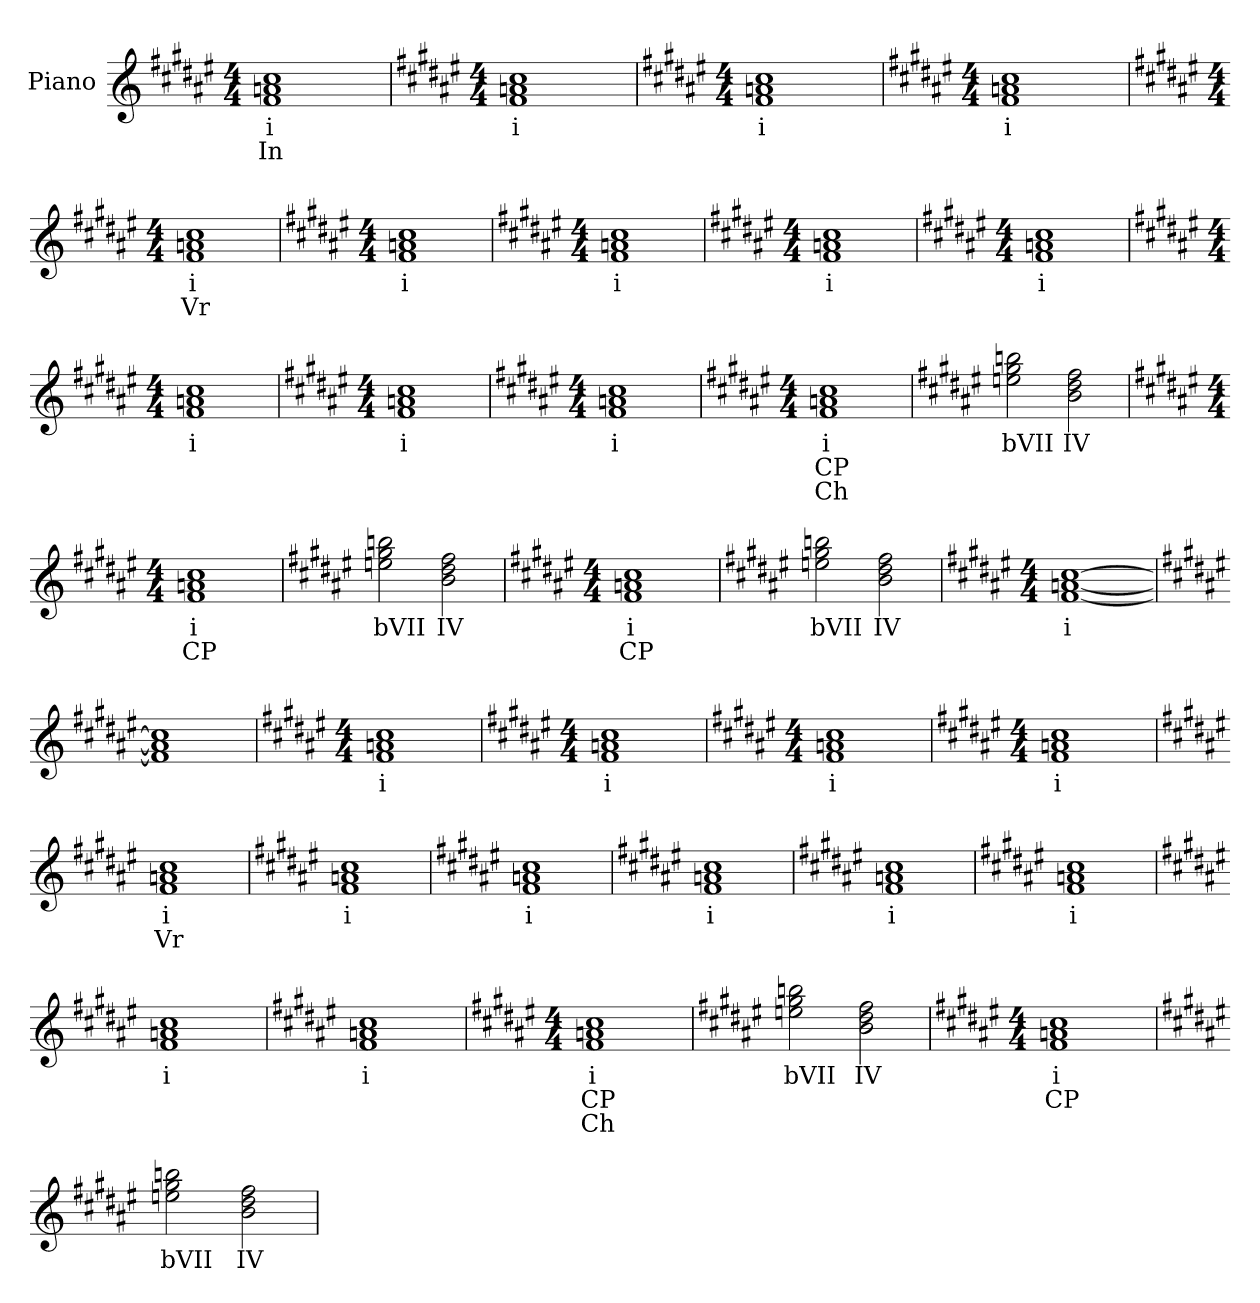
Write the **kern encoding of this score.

**kern	**text	**text	**text
*part1	*part1	*part1	*part1
*staff1	*staff1	*staff1	*staff1
*I"Piano	*	*	*
*I'Pno	*	*	*
*k[f#c#g#d#a#e#]	*	*	*
*F#:	*	*	*
*M4/4	*	*	*
=	=	=	=
1f# 1an 1cc#	i	In	.
=	=	=	=
*k[f#c#g#d#a#e#]	*	*	*
*F#:	*	*	*
*M4/4	*	*	*
1f# 1an 1cc#	i	.	.
=	=	=	=
*k[f#c#g#d#a#e#]	*	*	*
*F#:	*	*	*
*M4/4	*	*	*
1f# 1an 1cc#	i	.	.
=	=	=	=
*k[f#c#g#d#a#e#]	*	*	*
*F#:	*	*	*
*M4/4	*	*	*
1f# 1an 1cc#	i	.	.
=	=	=	=
*k[f#c#g#d#a#e#]	*	*	*
*F#:	*	*	*
*M4/4	*	*	*
1f# 1an 1cc#	i	Vr	.
=	=	=	=
*k[f#c#g#d#a#e#]	*	*	*
*F#:	*	*	*
*M4/4	*	*	*
1f# 1an 1cc#	i	.	.
=	=	=	=
*k[f#c#g#d#a#e#]	*	*	*
*F#:	*	*	*
*M4/4	*	*	*
1f# 1an 1cc#	i	.	.
=	=	=	=
*k[f#c#g#d#a#e#]	*	*	*
*F#:	*	*	*
*M4/4	*	*	*
1f# 1an 1cc#	i	.	.
=	=	=	=
*k[f#c#g#d#a#e#]	*	*	*
*F#:	*	*	*
*M4/4	*	*	*
1f# 1an 1cc#	i	.	.
=	=	=	=
*k[f#c#g#d#a#e#]	*	*	*
*F#:	*	*	*
*M4/4	*	*	*
1f# 1an 1cc#	i	.	.
=	=	=	=
*k[f#c#g#d#a#e#]	*	*	*
*F#:	*	*	*
*M4/4	*	*	*
1f# 1an 1cc#	i	.	.
=	=	=	=
*k[f#c#g#d#a#e#]	*	*	*
*F#:	*	*	*
*M4/4	*	*	*
1f# 1an 1cc#	i	.	.
=	=	=	=
*k[f#c#g#d#a#e#]	*	*	*
*F#:	*	*	*
*M4/4	*	*	*
1f# 1an 1cc#	i	CP	Ch
=	=	=	=
*k[f#c#g#d#a#e#]	*	*	*
*F#:	*	*	*
2een 2gg# 2bbn	bVII	.	.
2b 2dd# 2ff#	IV	.	.
=	=	=	=
*k[f#c#g#d#a#e#]	*	*	*
*F#:	*	*	*
*M4/4	*	*	*
1f# 1an 1cc#	i	CP	.
=	=	=	=
*k[f#c#g#d#a#e#]	*	*	*
*F#:	*	*	*
2een 2gg# 2bbn	bVII	.	.
2b 2dd# 2ff#	IV	.	.
=	=	=	=
*k[f#c#g#d#a#e#]	*	*	*
*F#:	*	*	*
*M4/4	*	*	*
1f# 1an 1cc#	i	CP	.
=	=	=	=
*k[f#c#g#d#a#e#]	*	*	*
*F#:	*	*	*
2een 2gg# 2bbn	bVII	.	.
2b 2dd# 2ff#	IV	.	.
=	=	=	=
*k[f#c#g#d#a#e#]	*	*	*
*F#:	*	*	*
*M4/4	*	*	*
[1f# [1an [1cc#	i	.	.
=	=	=	=
*k[f#c#g#d#a#e#]	*	*	*
*F#:	*	*	*
1f#] 1an] 1cc#]	.	.	.
=	=	=	=
*k[f#c#g#d#a#e#]	*	*	*
*F#:	*	*	*
*M4/4	*	*	*
1f# 1an 1cc#	i	.	.
=	=	=	=
*k[f#c#g#d#a#e#]	*	*	*
*F#:	*	*	*
*M4/4	*	*	*
1f# 1an 1cc#	i	.	.
=	=	=	=
*k[f#c#g#d#a#e#]	*	*	*
*F#:	*	*	*
*M4/4	*	*	*
1f# 1an 1cc#	i	.	.
=	=	=	=
*k[f#c#g#d#a#e#]	*	*	*
*F#:	*	*	*
*M4/4	*	*	*
1f# 1an 1cc#	i	.	.
=	=	=	=
*k[f#c#g#d#a#e#]	*	*	*
*F#:	*	*	*
1f# 1an 1cc#	i	Vr	.
=	=	=	=
*k[f#c#g#d#a#e#]	*	*	*
*F#:	*	*	*
1f# 1an 1cc#	i	.	.
=	=	=	=
*k[f#c#g#d#a#e#]	*	*	*
*F#:	*	*	*
1f# 1an 1cc#	i	.	.
=	=	=	=
*k[f#c#g#d#a#e#]	*	*	*
*F#:	*	*	*
1f# 1an 1cc#	i	.	.
=	=	=	=
*k[f#c#g#d#a#e#]	*	*	*
*F#:	*	*	*
1f# 1an 1cc#	i	.	.
=	=	=	=
*k[f#c#g#d#a#e#]	*	*	*
*F#:	*	*	*
1f# 1an 1cc#	i	.	.
=	=	=	=
*k[f#c#g#d#a#e#]	*	*	*
*F#:	*	*	*
1f# 1an 1cc#	i	.	.
=	=	=	=
*k[f#c#g#d#a#e#]	*	*	*
*F#:	*	*	*
1f# 1an 1cc#	i	.	.
=	=	=	=
*k[f#c#g#d#a#e#]	*	*	*
*F#:	*	*	*
*M4/4	*	*	*
1f# 1an 1cc#	i	CP	Ch
=	=	=	=
*k[f#c#g#d#a#e#]	*	*	*
*F#:	*	*	*
2een 2gg# 2bbn	bVII	.	.
2b 2dd# 2ff#	IV	.	.
=	=	=	=
*k[f#c#g#d#a#e#]	*	*	*
*F#:	*	*	*
*M4/4	*	*	*
1f# 1an 1cc#	i	CP	.
=	=	=	=
*k[f#c#g#d#a#e#]	*	*	*
*F#:	*	*	*
2een 2gg# 2bbn	bVII	.	.
2b 2dd# 2ff#	IV	.	.
=	=	=	=
*-	*-	*-	*-
